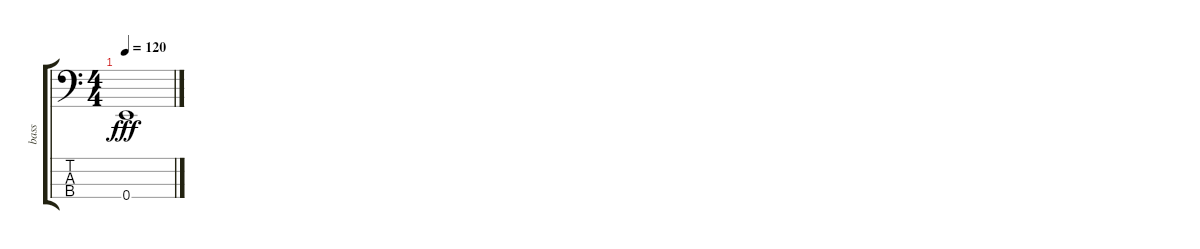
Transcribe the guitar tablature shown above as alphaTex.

\track ("bass" "bass") {instrument fretlessbass}
\staff {score tabs}
\tuning (G2 D2 A1 E1) {hide}
\ts (4 4)
\tempo 120
\clef f4
\ks c
0.4.1{dy fff volume 4}
